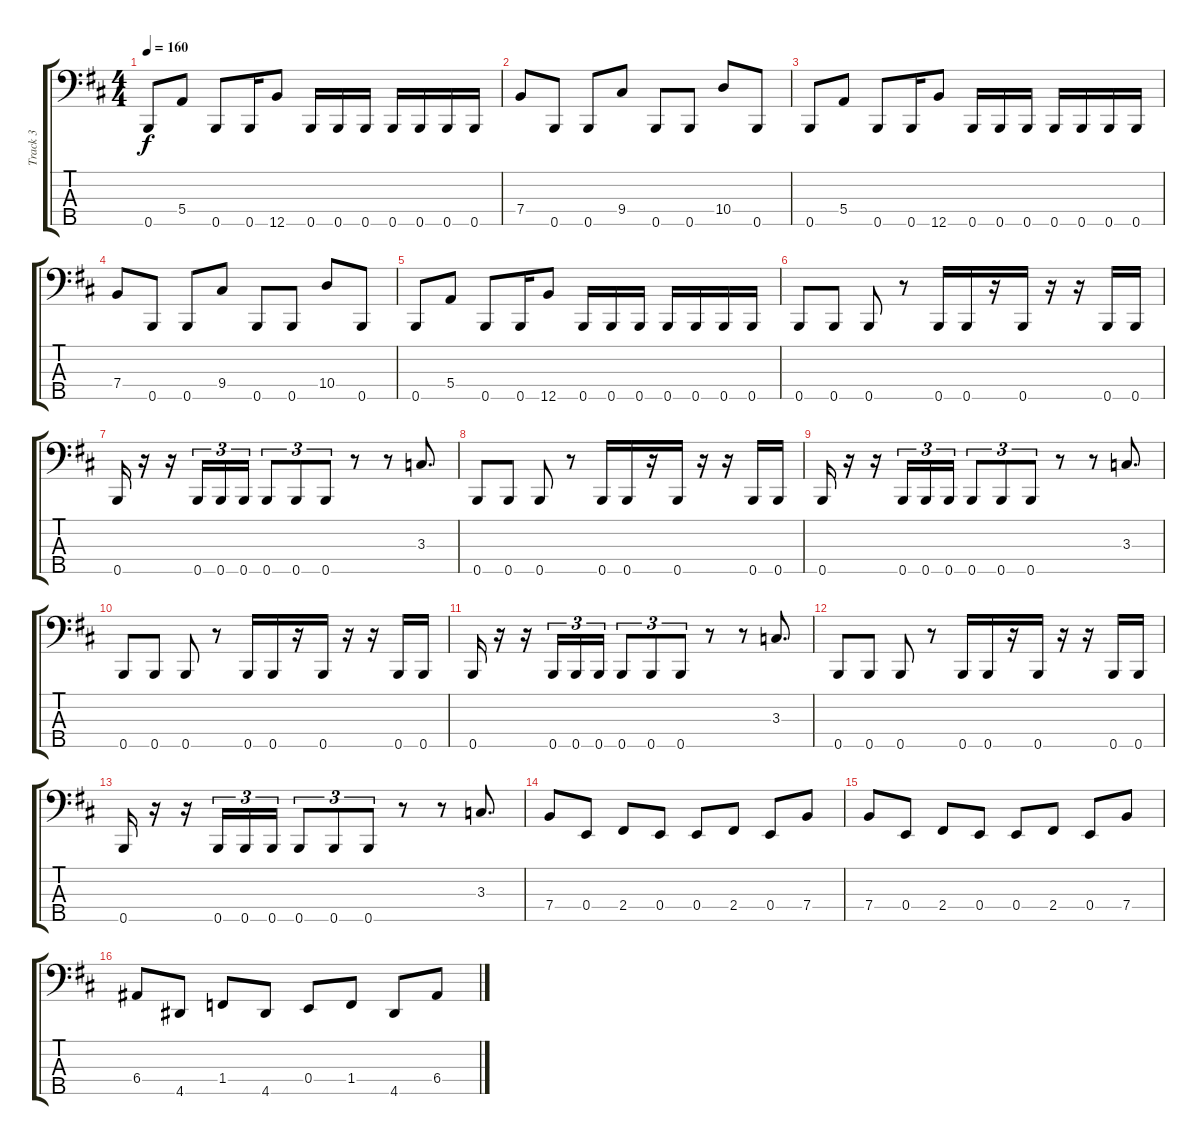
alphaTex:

\track ("Track 3" "Track 3") {instrument electricbassfinger}
\staff {score tabs}
\tuning (G2 D2 A1 E1 B0) {hide}
\ts (4 4)
\tempo 160
\clef f4
\ks bminor
0.5.8{dy f} 5.4.8 0.5.8 0.5.16 12.5.8 0.5.16 0.5.16 0.5.16 0.5.16 0.5.16 0.5.16 0.5.16 |
7.4.8 0.5.8 0.5.8 9.4.8 0.5.8 0.5.8 10.4.8 0.5.8 |
0.5.8 5.4.8 0.5.8 0.5.16 12.5.8 0.5.16 0.5.16 0.5.16 0.5.16 0.5.16 0.5.16 0.5.16 |
7.4.8 0.5.8 0.5.8 9.4.8 0.5.8 0.5.8 10.4.8 0.5.8 |
0.5.8 5.4.8 0.5.8 0.5.16 12.5.8 0.5.16 0.5.16 0.5.16 0.5.16 0.5.16 0.5.16 0.5.16 |
0.5.8 0.5.8 0.5.8 r.8 0.5.16 0.5.16 r.16 0.5.16 r.16 r.16 0.5.16 0.5.16 |
0.5.16 r.16 r.16 0.5.16{tu (3 2)} 0.5.16{tu (3 2)} 0.5.16{tu (3 2)} 0.5.8{tu (3 2)} 0.5.8{tu (3 2)} 0.5.8{tu (3 2)} r.8 r.8 3.3.8{d} |
0.5.8 0.5.8 0.5.8 r.8 0.5.16 0.5.16 r.16 0.5.16 r.16 r.16 0.5.16 0.5.16 |
0.5.16 r.16 r.16 0.5.16{tu (3 2)} 0.5.16{tu (3 2)} 0.5.16{tu (3 2)} 0.5.8{tu (3 2)} 0.5.8{tu (3 2)} 0.5.8{tu (3 2)} r.8 r.8 3.3.8{d} |
0.5.8 0.5.8 0.5.8 r.8 0.5.16 0.5.16 r.16 0.5.16 r.16 r.16 0.5.16 0.5.16 |
0.5.16 r.16 r.16 0.5.16{tu (3 2)} 0.5.16{tu (3 2)} 0.5.16{tu (3 2)} 0.5.8{tu (3 2)} 0.5.8{tu (3 2)} 0.5.8{tu (3 2)} r.8 r.8 3.3.8{d} |
0.5.8 0.5.8 0.5.8 r.8 0.5.16 0.5.16 r.16 0.5.16 r.16 r.16 0.5.16 0.5.16 |
0.5.16 r.16 r.16 0.5.16{tu (3 2)} 0.5.16{tu (3 2)} 0.5.16{tu (3 2)} 0.5.8{tu (3 2)} 0.5.8{tu (3 2)} 0.5.8{tu (3 2)} r.8 r.8 3.3.8{d} |
7.4.8 0.4.8 2.4.8 0.4.8 0.4.8 2.4.8 0.4.8 7.4.8 |
7.4.8 0.4.8 2.4.8 0.4.8 0.4.8 2.4.8 0.4.8 7.4.8 |
6.4.8 4.5.8 1.4.8 4.5.8 0.4.8 1.4.8 4.5.8 6.4.8
